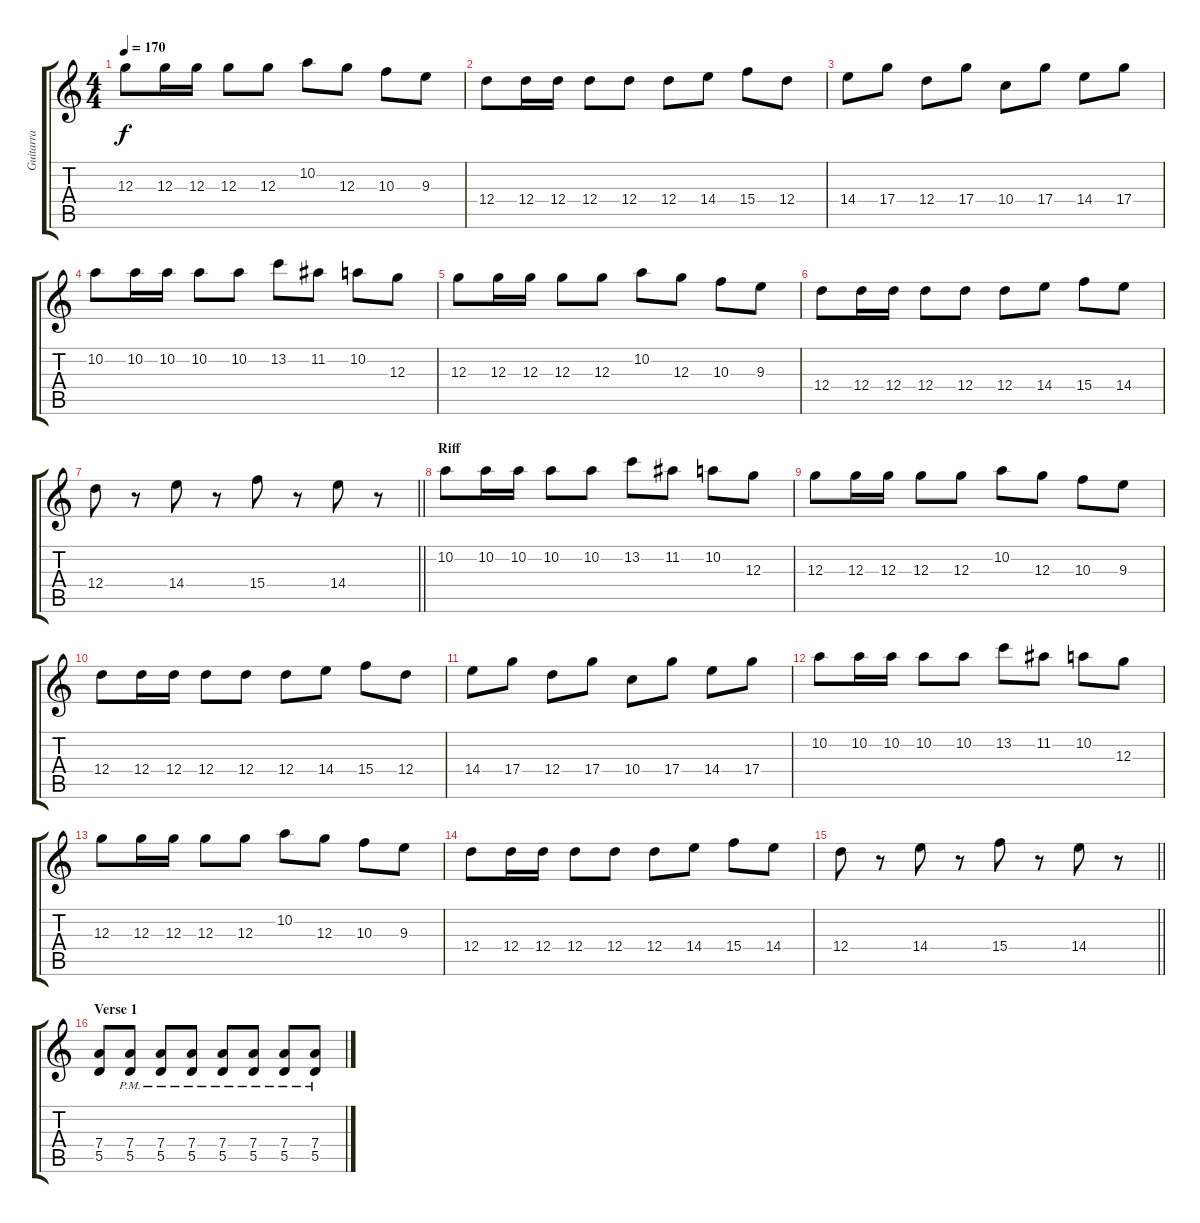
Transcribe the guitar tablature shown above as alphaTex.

\track ("Guitarra" "Guitarra") {instrument distortionguitar}
\staff {score tabs}
\tuning (E4 B3 G3 D3 A2 E2) {hide}
\ts (4 4)
\tempo 170
\clef g2
\ks c
12.3.8{dy f} 12.3.16 12.3.16 12.3.8 12.3.8 10.2.8 12.3.8 10.3.8 9.3.8 |
12.4.8 12.4.16 12.4.16 12.4.8 12.4.8 12.4.8 14.4.8 15.4.8 12.4.8 |
14.4.8 17.4.8 12.4.8 17.4.8 10.4.8 17.4.8 14.4.8 17.4.8 |
10.2.8 10.2.16 10.2.16 10.2.8 10.2.8 13.2.8 11.2.8 10.2.8 12.3.8 |
12.3.8 12.3.16 12.3.16 12.3.8 12.3.8 10.2.8 12.3.8 10.3.8 9.3.8 |
12.4.8 12.4.16 12.4.16 12.4.8 12.4.8 12.4.8 14.4.8 15.4.8 14.4.8 |
\barLineRight lightlight
12.4.8 r.8 14.4.8 r.8 15.4.8 r.8 14.4.8 r.8 |
\section ("" "Riff")
10.2.8 10.2.16 10.2.16 10.2.8 10.2.8 13.2.8 11.2.8 10.2.8 12.3.8 |
12.3.8 12.3.16 12.3.16 12.3.8 12.3.8 10.2.8 12.3.8 10.3.8 9.3.8 |
12.4.8 12.4.16 12.4.16 12.4.8 12.4.8 12.4.8 14.4.8 15.4.8 12.4.8 |
14.4.8 17.4.8 12.4.8 17.4.8 10.4.8 17.4.8 14.4.8 17.4.8 |
10.2.8 10.2.16 10.2.16 10.2.8 10.2.8 13.2.8 11.2.8 10.2.8 12.3.8 |
12.3.8 12.3.16 12.3.16 12.3.8 12.3.8 10.2.8 12.3.8 10.3.8 9.3.8 |
12.4.8 12.4.16 12.4.16 12.4.8 12.4.8 12.4.8 14.4.8 15.4.8 14.4.8 |
\barLineRight lightlight
12.4.8 r.8 14.4.8 r.8 15.4.8 r.8 14.4.8 r.8 |
\section ("" "Verse 1")
(7.4 5.5).8 (7.4{pm} 5.5{pm}).8 (7.4{pm} 5.5{pm}).8 (7.4{pm} 5.5{pm}).8 (7.4{pm} 5.5{pm}).8 (7.4{pm} 5.5{pm}).8 (7.4{pm} 5.5{pm}).8 (7.4{pm} 5.5{pm}).8
